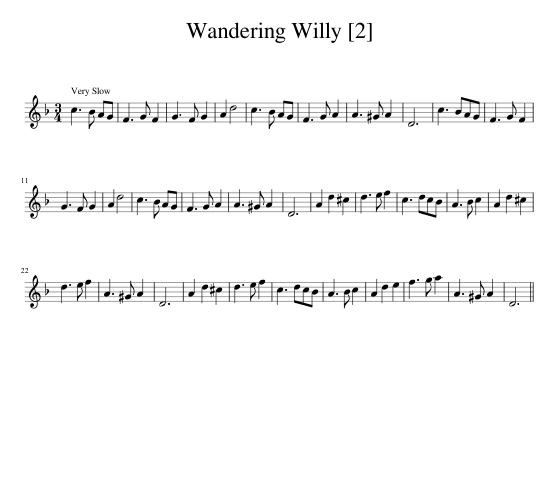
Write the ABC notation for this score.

X:1
L:1/8
M:3/4
I:linebreak $
K:F
V:1 treble
V:1
 c3 B AG | F3 G F2 | G3 F G2 | A2 d4 | c3 B AG | %5
 F3 G A2 | A3 ^G A2 | D6 | c3 BAG | F3 G F2 |$ %10
 G3 F G2 | A2 d4 | c3 B AG | F3 G A2 | A3 ^G A2 | %15
 D6 | A2 d2 ^c2 | d3 e f2 | c3 dcB | A3 B c2 | %20
 A2 d2 ^c2 |$ d3 e f2 | A3 ^G A2 | D6 | A2 d2 ^c2 | %25
 d3 e f2 | c3 dcB | A3 B c2 | A2 d2 e2 | f3 g a2 | %30
 A3 ^G A2 | D6 || %32
